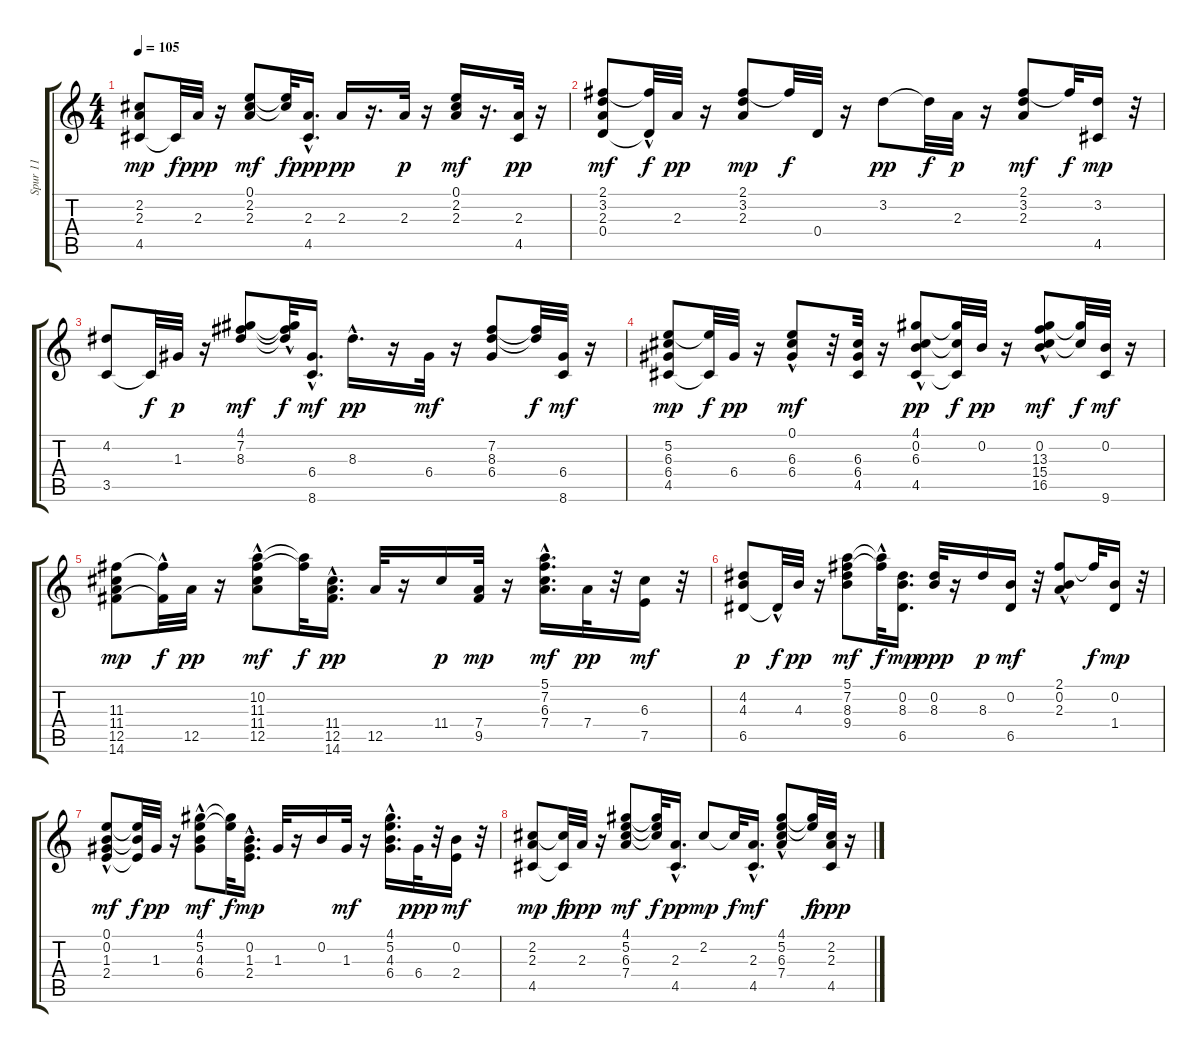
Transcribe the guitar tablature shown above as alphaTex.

\track ("Spur 11" "Spur 11") {instrument acousticguitarsteel}
\staff {score tabs}
\tuning (E4 B3 G3 D3 A2 E2) {hide}
\ts (4 4)
\tempo 105
\clef g2
\ks c
(2.2 2.3 4.5).8{dy mp} 4.5{t}.32{dy f} 2.3.32{dy ppp} r.16 (0.1 2.2 2.3).8{dy mf} (0.1{t} 2.2{t}).32{dy f} (2.3 4.5{hac}).16{d dy ppp} 2.3.16{dy pp} r.16{d} 2.3.32{dy p} r.16 (0.1 2.2 2.3).16{dy mf} r.16{d} (2.3 4.5).32{dy pp} r.16 |
(2.1 3.2 2.3 0.4).8{dy mf} (2.1{t} 0.4{hac t}).32{dy f} 2.3.32{dy pp} r.16 (2.1 3.2 2.3).8{dy mp} 2.1{t}.32{dy f} 0.4.32 r.16 3.2.8{dy pp} 3.2{t}.32{dy f} 2.3.32{dy p} r.16 (2.1 3.2 2.3).8{dy mf} 2.1{t}.32{dy f} (3.2 4.5).16{dy mp} r.32 |
(4.2 3.5).8 3.5{t}.32{dy f} 1.3.32{dy p} r.16 (4.1 7.2 8.3).8{dy mf} (4.1{hac t} 7.2{hac t} 8.3{hac t}).32{dy f} (6.4 8.6{hac}).16{d dy mf} 8.3{hac}.16{d dy pp} r.16 6.4.32{dy mf} r.16 (7.2 8.3 6.4).8 (7.2{t} 8.3{t}).32{dy f} (6.4 8.6).32{dy mf} r.16 |
(5.2 6.3 6.4 4.5).8{dy mp} (5.2{t} 4.5{t}).32{dy f} 6.4.32{dy pp} r.16 (0.1 6.3{hac} 6.4).8{dy mf} r.32 (6.3 6.4 4.5).32 r.16 (4.1 0.2{hac} 6.3 4.5).8{dy pp} (4.1{t} 6.3{t} 4.5{t}).32{dy f} 0.2.32{dy pp} r.16 (0.2 13.3 15.4{hac} 16.5).8{dy mf} (13.3{t} 16.5{t}).32{dy f} (0.2 9.6).32{dy mf} r.16 |
(11.3 11.4 12.5 14.6).8{dy mp} (11.3{t} 14.6{hac t}).32{dy f} 12.5.32{dy pp} r.16 (10.2 11.3 11.4 12.5{hac}).8{dy mf} (10.2{t} 11.3{t}).32{dy f} (11.4{hac} 12.5 14.6).16{d dy pp} 12.5.32 r.16 11.4.16{dy p} (7.4 9.5).32{dy mp} r.16 (5.1{hac} 7.2{hac} 6.3{hac} 7.4).16{d dy mf} 7.4.32{dy pp} r.32 (6.3 7.5).16{dy mf} r.32 |
(4.2 4.3 6.5).8{dy p} 6.5{hac t}.32{dy f} 4.3.32{dy pp} r.16 (5.1 7.2 8.3 9.4).8{dy mf} (5.1{hac t} 7.2{t}).32{dy f} (0.2 8.3 6.5).16{d dy mp} (0.2 8.3).32{dy ppp} r.16 8.3.16{dy p} (0.2 6.5).16{dy mf} r.32 (2.1 0.2{hac} 2.3).8 2.1{t}.32{dy f} (0.2 1.4).16{dy mp} r.32 |
(0.1 0.2 1.3{hac} 2.4).8{dy mf} (0.1{t} 0.2{t} 2.4{t}).32{dy f} 1.3.32{dy pp} r.16 (4.1 5.2 4.3 6.4{hac}).8{dy mf} (4.1{t} 5.2{t}).32{dy f} (0.2{hac} 1.3 2.4{hac}).16{d dy mp} 1.3.32 r.16 0.2.16 1.3.32{dy mf} r.16 (4.1{hac} 5.2{hac} 4.3{hac} 6.4).16{d} 6.4.32{dy ppp} r.32 (0.2 2.4).16{dy mf} r.32 |
(2.2 2.3 4.5).8{dy mp} (2.2{t} 4.5{t}).32{dy f} 2.3.32{dy ppp} r.16 (4.1 5.2 6.3 7.4).8{dy mf} (4.1{t} 5.2{t} 6.3{t}).32{dy f} (2.3{hac} 4.5{hac}).16{d dy pp} 2.2.8{dy mp} 2.2{t}.32{dy f} (2.3 4.5{hac}).16{d dy mf} (4.1 5.2 6.3{hac} 7.4{hac}).8 (4.1{t} 5.2{t}).32{dy f} (2.2 2.3 4.5).32{dy ppp} r.16
